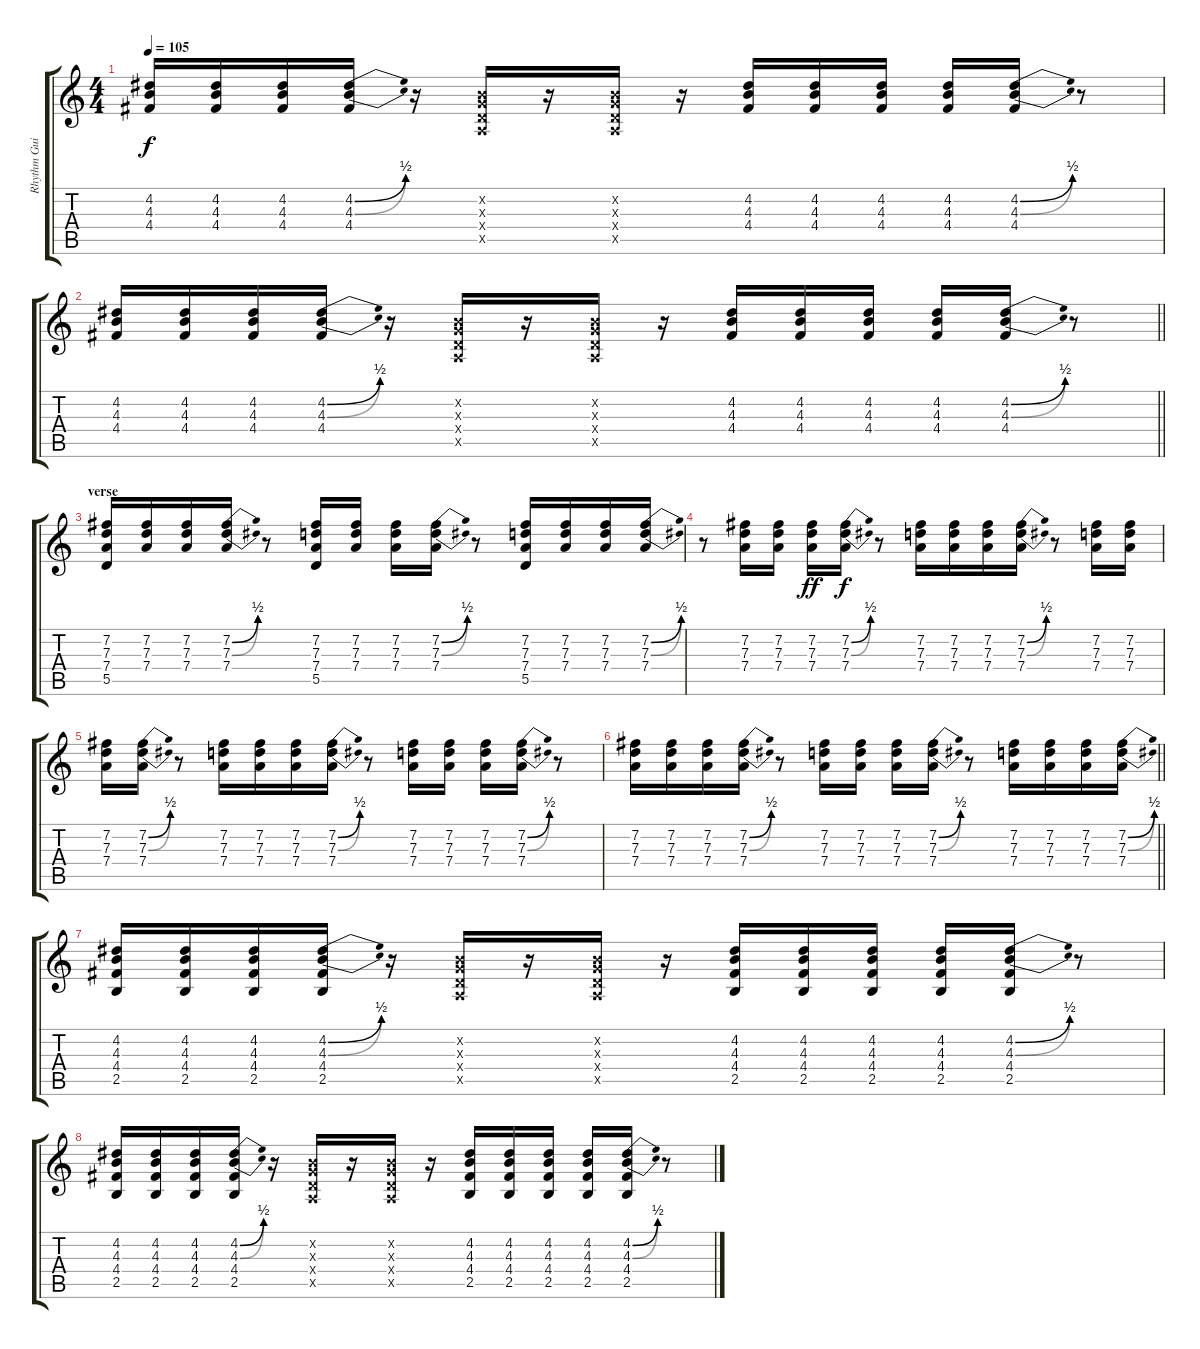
\track ("Rhythm Guitar" "Rhythm Gui") {instrument distortionguitar}
\staff {score tabs}
\tuning (E4 B3 G3 D3 A2 E2) {hide}
\ts (4 4)
\tempo 105
\clef g2
\ks c
(4.2 4.3 4.4).16{dy f} (4.2 4.3 4.4).16 (4.2 4.3 4.4).16 (4.2{be (bend 0 0 60 2)} 4.3{be (bend 0 0 60 2)} 4.4).16 r.16 (0.2{x} 0.3{x} 0.4{x} 0.5{x}).16 r.16 (0.2{x} 0.3{x} 0.4{x} 0.5{x}).16 r.16 (4.2 4.3 4.4).16 (4.2 4.3 4.4).16 (4.2 4.3 4.4).16 (4.2 4.3 4.4).16 (4.2{be (bend 0 0 60 2)} 4.3{be (bend 0 0 60 2)} 4.4).16 r.8 |
\barLineRight lightlight
(4.2 4.3 4.4).16 (4.2 4.3 4.4).16 (4.2 4.3 4.4).16 (4.2{be (bend 0 0 60 2)} 4.3{be (bend 0 0 60 2)} 4.4).16 r.16 (0.2{x} 0.3{x} 0.4{x} 0.5{x}).16 r.16 (0.2{x} 0.3{x} 0.4{x} 0.5{x}).16 r.16 (4.2 4.3 4.4).16 (4.2 4.3 4.4).16 (4.2 4.3 4.4).16 (4.2 4.3 4.4).16 (4.2{be (bend 0 0 60 2)} 4.3{be (bend 0 0 60 2)} 4.4).16 r.8 |
\section ("" "verse")
(7.2 7.3 7.4 5.5).16 (7.2 7.3 7.4).16 (7.2 7.3 7.4).16 (7.2{be (bend 0 0 60 2)} 7.3{be (bend 0 0 60 2)} 7.4).16 r.8 (7.2 7.3 7.4 5.5).16 (7.2 7.3 7.4).16 (7.2 7.3 7.4).16 (7.2{be (bend 0 0 60 2)} 7.3{be (bend 0 0 60 2)} 7.4).16 r.8 (7.2 7.3 7.4 5.5).16 (7.2 7.3 7.4).16 (7.2 7.3 7.4).16 (7.2{be (bend 0 0 60 2)} 7.3{be (bend 0 0 60 2)} 7.4).16 |
r.8 (7.2 7.3 7.4).16 (7.2 7.3 7.4).16 (7.2 7.3 7.4).16{dy ff} (7.2{be (bend 0 0 60 2)} 7.3{be (bend 0 0 60 2)} 7.4).16{dy f} r.8 (7.2 7.3 7.4).16 (7.2 7.3 7.4).16 (7.2 7.3 7.4).16 (7.2{be (bend 0 0 60 2)} 7.3{be (bend 0 0 60 2)} 7.4).16 r.8 (7.2 7.3 7.4).16 (7.2 7.3 7.4).16 |
(7.2 7.3 7.4).16 (7.2{be (bend 0 0 60 2)} 7.3{be (bend 0 0 60 2)} 7.4).16 r.8 (7.2 7.3 7.4).16 (7.2 7.3 7.4).16 (7.2 7.3 7.4).16 (7.2{be (bend 0 0 60 2)} 7.3{be (bend 0 0 60 2)} 7.4).16 r.8 (7.2 7.3 7.4).16 (7.2 7.3 7.4).16 (7.2 7.3 7.4).16 (7.2{be (bend 0 0 60 2)} 7.3{be (bend 0 0 60 2)} 7.4).16 r.8 |
\barLineRight lightlight
(7.2 7.3 7.4).16 (7.2 7.3 7.4).16 (7.2 7.3 7.4).16 (7.2{be (bend 0 0 60 2)} 7.3{be (bend 0 0 60 2)} 7.4).16 r.8 (7.2 7.3 7.4).16 (7.2 7.3 7.4).16 (7.2 7.3 7.4).16 (7.2{be (bend 0 0 60 2)} 7.3{be (bend 0 0 60 2)} 7.4).16 r.8 (7.2 7.3 7.4).16 (7.2 7.3 7.4).16 (7.2 7.3 7.4).16 (7.2{be (bend 0 0 60 2)} 7.3{be (bend 0 0 60 2)} 7.4).16 |
\section ("" "")
(4.2 4.3 4.4 2.5).16 (4.2 4.3 4.4 2.5).16 (4.2 4.3 4.4 2.5).16 (4.2{be (bend 0 0 60 2)} 4.3{be (bend 0 0 60 2)} 4.4 2.5).16 r.16 (0.2{x} 0.3{x} 0.4{x} 0.5{x}).16 r.16 (0.2{x} 0.3{x} 0.4{x} 0.5{x}).16 r.16 (4.2 4.3 4.4 2.5).16 (4.2 4.3 4.4 2.5).16 (4.2 4.3 4.4 2.5).16 (4.2 4.3 4.4 2.5).16 (4.2{be (bend 0 0 60 2)} 4.3{be (bend 0 0 60 2)} 4.4 2.5).16 r.8 |
(4.2 4.3 4.4 2.5).16 (4.2 4.3 4.4 2.5).16 (4.2 4.3 4.4 2.5).16 (4.2{be (bend 0 0 60 2)} 4.3{be (bend 0 0 60 2)} 4.4 2.5).16 r.16 (0.2{x} 0.3{x} 0.4{x} 0.5{x}).16 r.16 (0.2{x} 0.3{x} 0.4{x} 0.5{x}).16 r.16 (4.2 4.3 4.4 2.5).16 (4.2 4.3 4.4 2.5).16 (4.2 4.3 4.4 2.5).16 (4.2 4.3 4.4 2.5).16 (4.2{be (bend 0 0 60 2)} 4.3{be (bend 0 0 60 2)} 4.4 2.5).16 r.8
